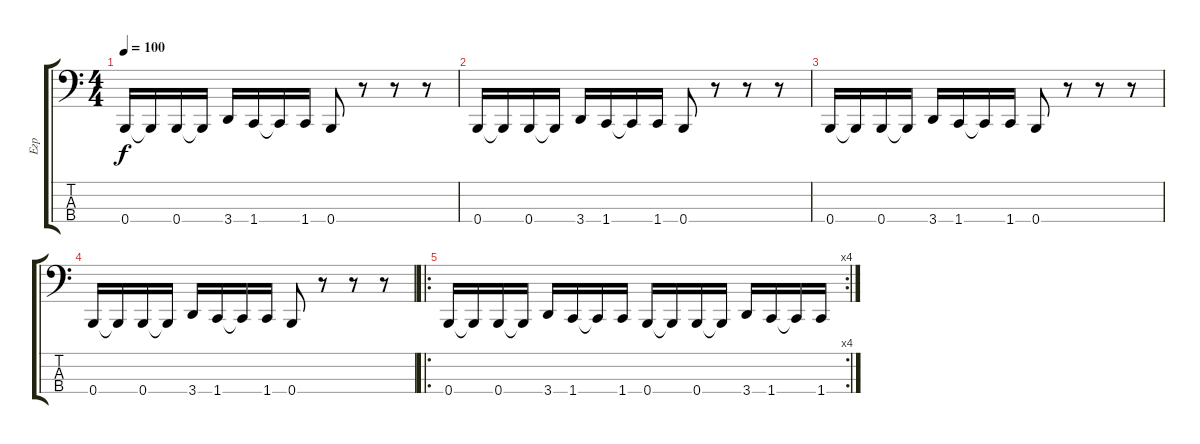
\track ("Егр" "Егр") {instrument electricbasspick}
\staff {score tabs}
\tuning (E2 B1 Gb1 B0) {hide}
\ts (4 4)
\tempo 100
\clef f4
\ks c
0.4.16{dy f instrument electricbasspick} 0.4{t}.16 0.4.16 0.4{t}.16 3.4.16 1.4.16 1.4{t}.16 1.4.16 0.4.8 r.8 r.8 r.8 |
0.4.16 0.4{t}.16 0.4.16 0.4{t}.16 3.4.16 1.4.16 1.4{t}.16 1.4.16 0.4.8 r.8 r.8 r.8 |
0.4.16 0.4{t}.16 0.4.16 0.4{t}.16 3.4.16 1.4.16 1.4{t}.16 1.4.16 0.4.8 r.8 r.8 r.8 |
0.4.16 0.4{t}.16 0.4.16 0.4{t}.16 3.4.16 1.4.16 1.4{t}.16 1.4.16 0.4.8 r.8 r.8 r.8 |
\ro
\rc 4
0.4.16 0.4{t}.16 0.4.16 0.4{t}.16 3.4.16 1.4.16 1.4{t}.16 1.4.16 0.4.16 0.4{t}.16 0.4.16 0.4{t}.16 3.4.16 1.4.16 1.4{t}.16 1.4.16
